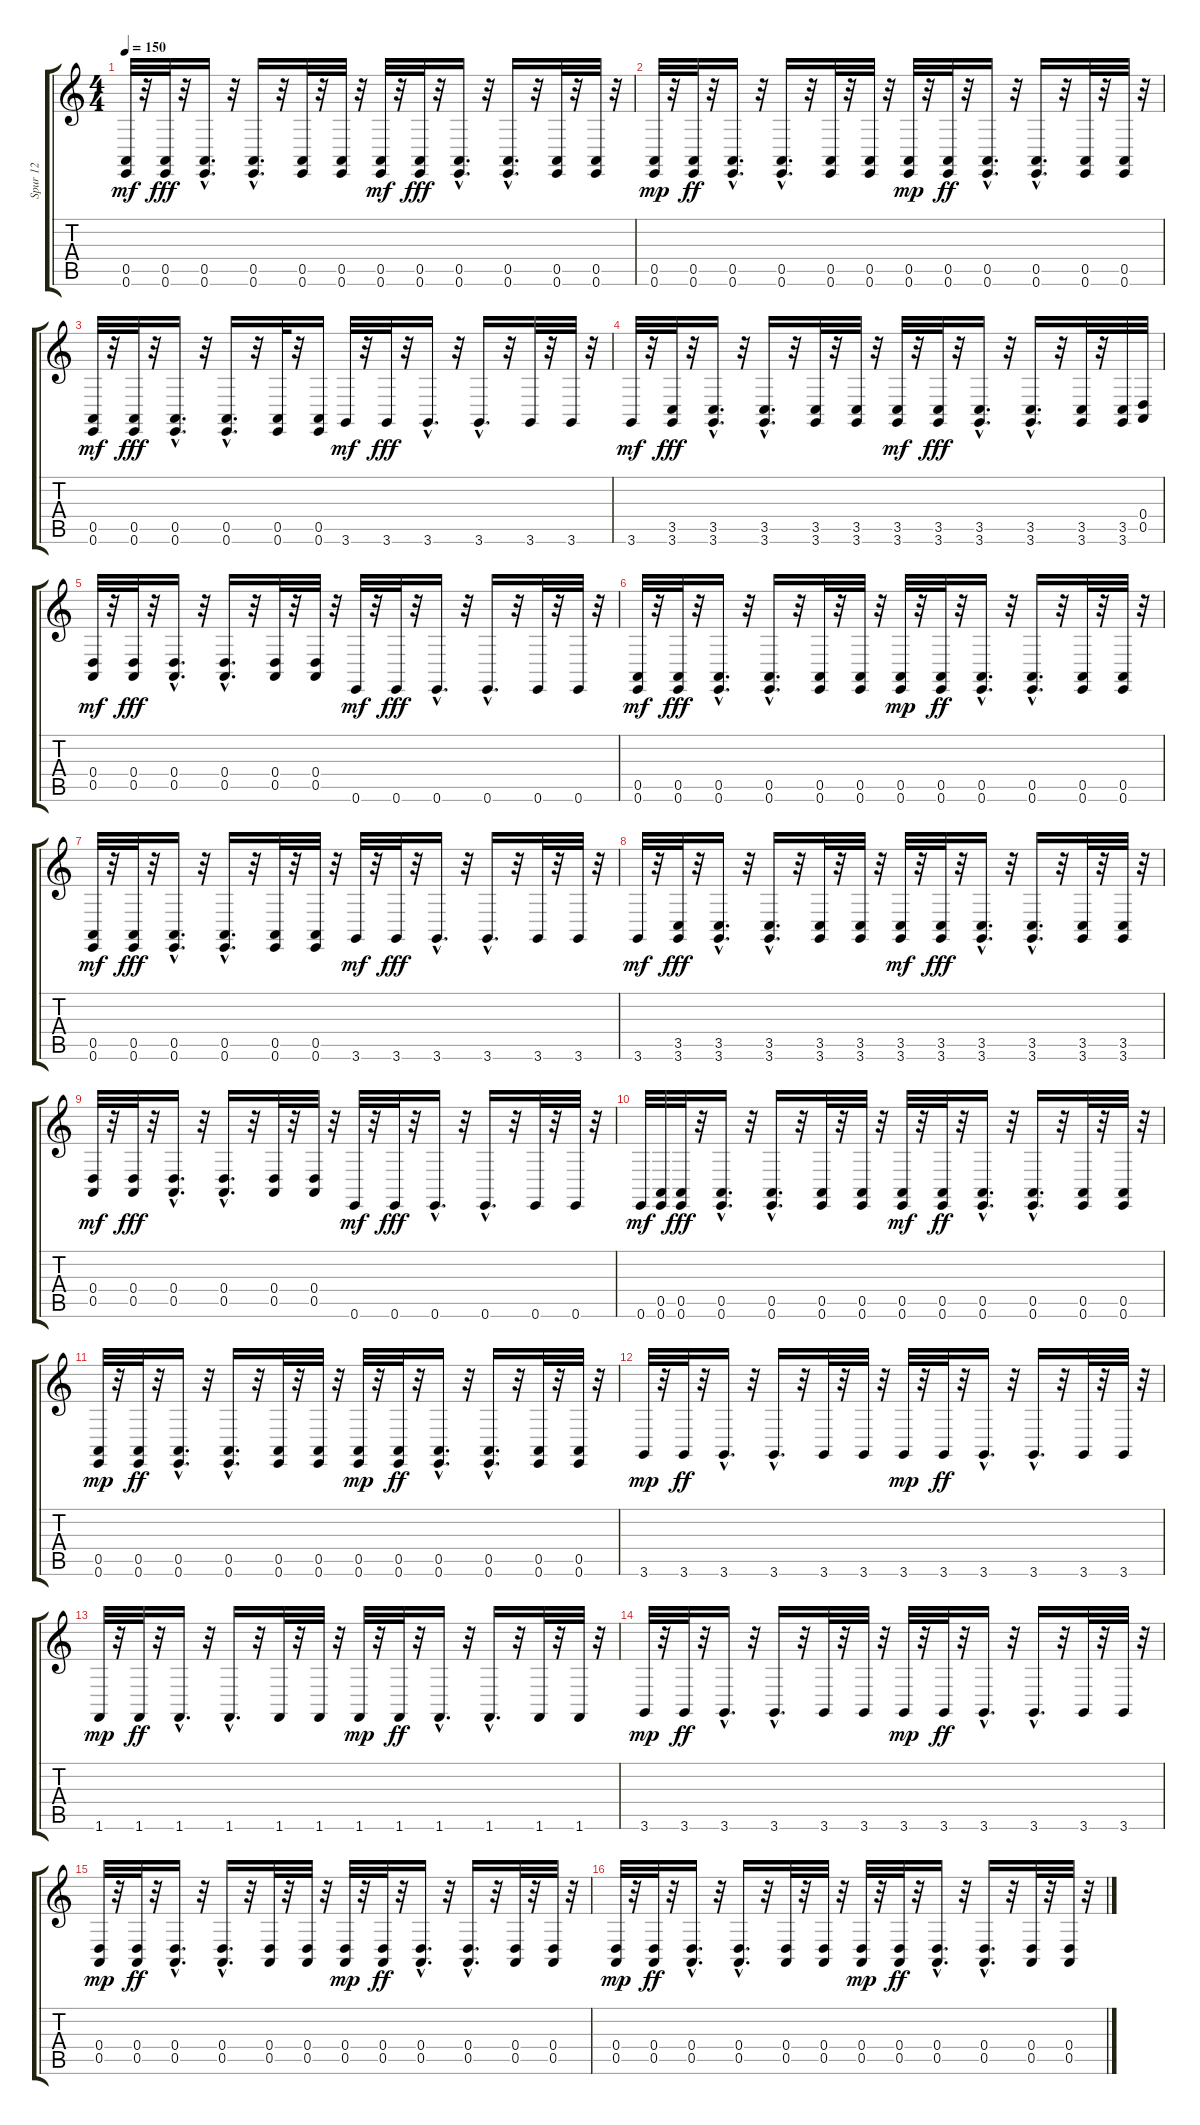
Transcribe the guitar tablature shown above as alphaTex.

\track ("Spur 12" "Spur 12") {instrument lead2sawtooth}
\staff {score tabs}
\tuning (E4 B3 G3 D3 A2 E2) {hide}
\ts (4 4)
\tempo 150
\clef g2
\ks c
(0.5 0.6).32{dy mf} r.32 (0.5 0.6).32{dy fff} r.32 (0.5{hac} 0.6{hac}).16{d} r.32 (0.5{hac} 0.6{hac}).16{d} r.32 (0.5 0.6).32 r.32 (0.5 0.6).32 r.32 (0.5 0.6).32{dy mf} r.32 (0.5 0.6).32{dy fff} r.32 (0.5{hac} 0.6{hac}).16{d} r.32 (0.5{hac} 0.6{hac}).16{d} r.32 (0.5 0.6).32 r.32 (0.5 0.6).32 r.32 |
(0.5 0.6).32{dy mp} r.32 (0.5 0.6).32{dy ff} r.32 (0.5{hac} 0.6{hac}).16{d} r.32 (0.5{hac} 0.6{hac}).16{d} r.32 (0.5 0.6).32 r.32 (0.5 0.6).32 r.32 (0.5 0.6).32{dy mp} r.32 (0.5 0.6).32{dy ff} r.32 (0.5{hac} 0.6{hac}).16{d} r.32 (0.5{hac} 0.6{hac}).16{d} r.32 (0.5 0.6).32 r.32 (0.5 0.6).32 r.32 |
(0.5 0.6).32{dy mf} r.32 (0.5 0.6).32{dy fff} r.32 (0.5{hac} 0.6{hac}).16{d} r.32 (0.5{hac} 0.6{hac}).16{d} r.32 (0.5 0.6).32 r.32 (0.5 0.6).16 3.6.32{dy mf} r.32 3.6.32{dy fff} r.32 3.6{hac}.16{d} r.32 3.6{hac}.16{d} r.32 3.6.32 r.32 3.6.32 r.32 |
3.6.32{dy mf} r.32 (3.5 3.6).32{dy fff} r.32 (3.5{hac} 3.6{hac}).16{d} r.32 (3.5{hac} 3.6{hac}).16{d} r.32 (3.5 3.6).32 r.32 (3.5 3.6).32 r.32 (3.5 3.6).32{dy mf} r.32 (3.5 3.6).32{dy fff} r.32 (3.5{hac} 3.6{hac}).16{d} r.32 (3.5{hac} 3.6{hac}).16{d} r.32 (3.5 3.6).32 r.32 (3.5 3.6).32 (0.4 0.5).32 |
(0.4 0.5).32{dy mf} r.32 (0.4 0.5).32{dy fff} r.32 (0.4{hac} 0.5{hac}).16{d} r.32 (0.4{hac} 0.5{hac}).16{d} r.32 (0.4 0.5).32 r.32 (0.4 0.5).32 r.32 0.6.32{dy mf} r.32 0.6.32{dy fff} r.32 0.6{hac}.16{d} r.32 0.6{hac}.16{d} r.32 0.6.32 r.32 0.6.32 r.32 |
(0.5 0.6).32{dy mf} r.32 (0.5 0.6).32{dy fff} r.32 (0.5{hac} 0.6{hac}).16{d} r.32 (0.5{hac} 0.6{hac}).16{d} r.32 (0.5 0.6).32 r.32 (0.5 0.6).32 r.32 (0.5 0.6).32{dy mp} r.32 (0.5 0.6).32{dy ff} r.32 (0.5{hac} 0.6{hac}).16{d} r.32 (0.5{hac} 0.6{hac}).16{d} r.32 (0.5 0.6).32 r.32 (0.5 0.6).32 r.32 |
(0.5 0.6).32{dy mf} r.32 (0.5 0.6).32{dy fff} r.32 (0.5{hac} 0.6{hac}).16{d} r.32 (0.5{hac} 0.6{hac}).16{d} r.32 (0.5 0.6).32 r.32 (0.5 0.6).32 r.32 3.6.32{dy mf} r.32 3.6.32{dy fff} r.32 3.6{hac}.16{d} r.32 3.6{hac}.16{d} r.32 3.6.32 r.32 3.6.32 r.32 |
3.6.32{dy mf} r.32 (3.5 3.6).32{dy fff} r.32 (3.5{hac} 3.6{hac}).16{d} r.32 (3.5{hac} 3.6{hac}).16{d} r.32 (3.5 3.6).32 r.32 (3.5 3.6).32 r.32 (3.5 3.6).32{dy mf} r.32 (3.5 3.6).32{dy fff} r.32 (3.5{hac} 3.6{hac}).16{d} r.32 (3.5{hac} 3.6{hac}).16{d} r.32 (3.5 3.6).32 r.32 (3.5 3.6).32 r.32 |
(0.4 0.5).32{dy mf} r.32 (0.4 0.5).32{dy fff} r.32 (0.4{hac} 0.5{hac}).16{d} r.32 (0.4{hac} 0.5{hac}).16{d} r.32 (0.4 0.5).32 r.32 (0.4 0.5).32 r.32 0.6.32{dy mf} r.32 0.6.32{dy fff} r.32 0.6{hac}.16{d} r.32 0.6{hac}.16{d} r.32 0.6.32 r.32 0.6.32 r.32 |
0.6.32{dy mf} (0.5 0.6).32 (0.5 0.6).32{dy fff} r.32 (0.5{hac} 0.6{hac}).16{d} r.32 (0.5{hac} 0.6{hac}).16{d} r.32 (0.5 0.6).32 r.32 (0.5 0.6).32 r.32 (0.5 0.6).32{dy mf} r.32 (0.5 0.6).32{dy ff} r.32 (0.5{hac} 0.6{hac}).16{d} r.32 (0.5{hac} 0.6{hac}).16{d} r.32 (0.5 0.6).32 r.32 (0.5 0.6).32 r.32 |
(0.5 0.6).32{dy mp} r.32 (0.5 0.6).32{dy ff} r.32 (0.5{hac} 0.6{hac}).16{d} r.32 (0.5{hac} 0.6{hac}).16{d} r.32 (0.5 0.6).32 r.32 (0.5 0.6).32 r.32 (0.5 0.6).32{dy mp} r.32 (0.5 0.6).32{dy ff} r.32 (0.5{hac} 0.6{hac}).16{d} r.32 (0.5{hac} 0.6{hac}).16{d} r.32 (0.5 0.6).32 r.32 (0.5 0.6).32 r.32 |
3.6.32{dy mp} r.32 3.6.32{dy ff} r.32 3.6{hac}.16{d} r.32 3.6{hac}.16{d} r.32 3.6.32 r.32 3.6.32 r.32 3.6.32{dy mp} r.32 3.6.32{dy ff} r.32 3.6{hac}.16{d} r.32 3.6{hac}.16{d} r.32 3.6.32 r.32 3.6.32 r.32 |
1.6.32{dy mp} r.32 1.6.32{dy ff} r.32 1.6{hac}.16{d} r.32 1.6{hac}.16{d} r.32 1.6.32 r.32 1.6.32 r.32 1.6.32{dy mp} r.32 1.6.32{dy ff} r.32 1.6{hac}.16{d} r.32 1.6{hac}.16{d} r.32 1.6.32 r.32 1.6.32 r.32 |
3.6.32{dy mp} r.32 3.6.32{dy ff} r.32 3.6{hac}.16{d} r.32 3.6{hac}.16{d} r.32 3.6.32 r.32 3.6.32 r.32 3.6.32{dy mp} r.32 3.6.32{dy ff} r.32 3.6{hac}.16{d} r.32 3.6{hac}.16{d} r.32 3.6.32 r.32 3.6.32 r.32 |
(0.4 0.5).32{dy mp} r.32 (0.4 0.5).32{dy ff} r.32 (0.4{hac} 0.5{hac}).16{d} r.32 (0.4{hac} 0.5{hac}).16{d} r.32 (0.4 0.5).32 r.32 (0.4 0.5).32 r.32 (0.4 0.5).32{dy mp} r.32 (0.4 0.5).32{dy ff} r.32 (0.4{hac} 0.5{hac}).16{d} r.32 (0.4{hac} 0.5{hac}).16{d} r.32 (0.4 0.5).32 r.32 (0.4 0.5).32 r.32 |
(0.4 0.5).32{dy mp} r.32 (0.4 0.5).32{dy ff} r.32 (0.4{hac} 0.5{hac}).16{d} r.32 (0.4{hac} 0.5{hac}).16{d} r.32 (0.4 0.5).32 r.32 (0.4 0.5).32 r.32 (0.4 0.5).32{dy mp} r.32 (0.4 0.5).32{dy ff} r.32 (0.4{hac} 0.5{hac}).16{d} r.32 (0.4{hac} 0.5{hac}).16{d} r.32 (0.4 0.5).32 r.32 (0.4 0.5).32 r.32
